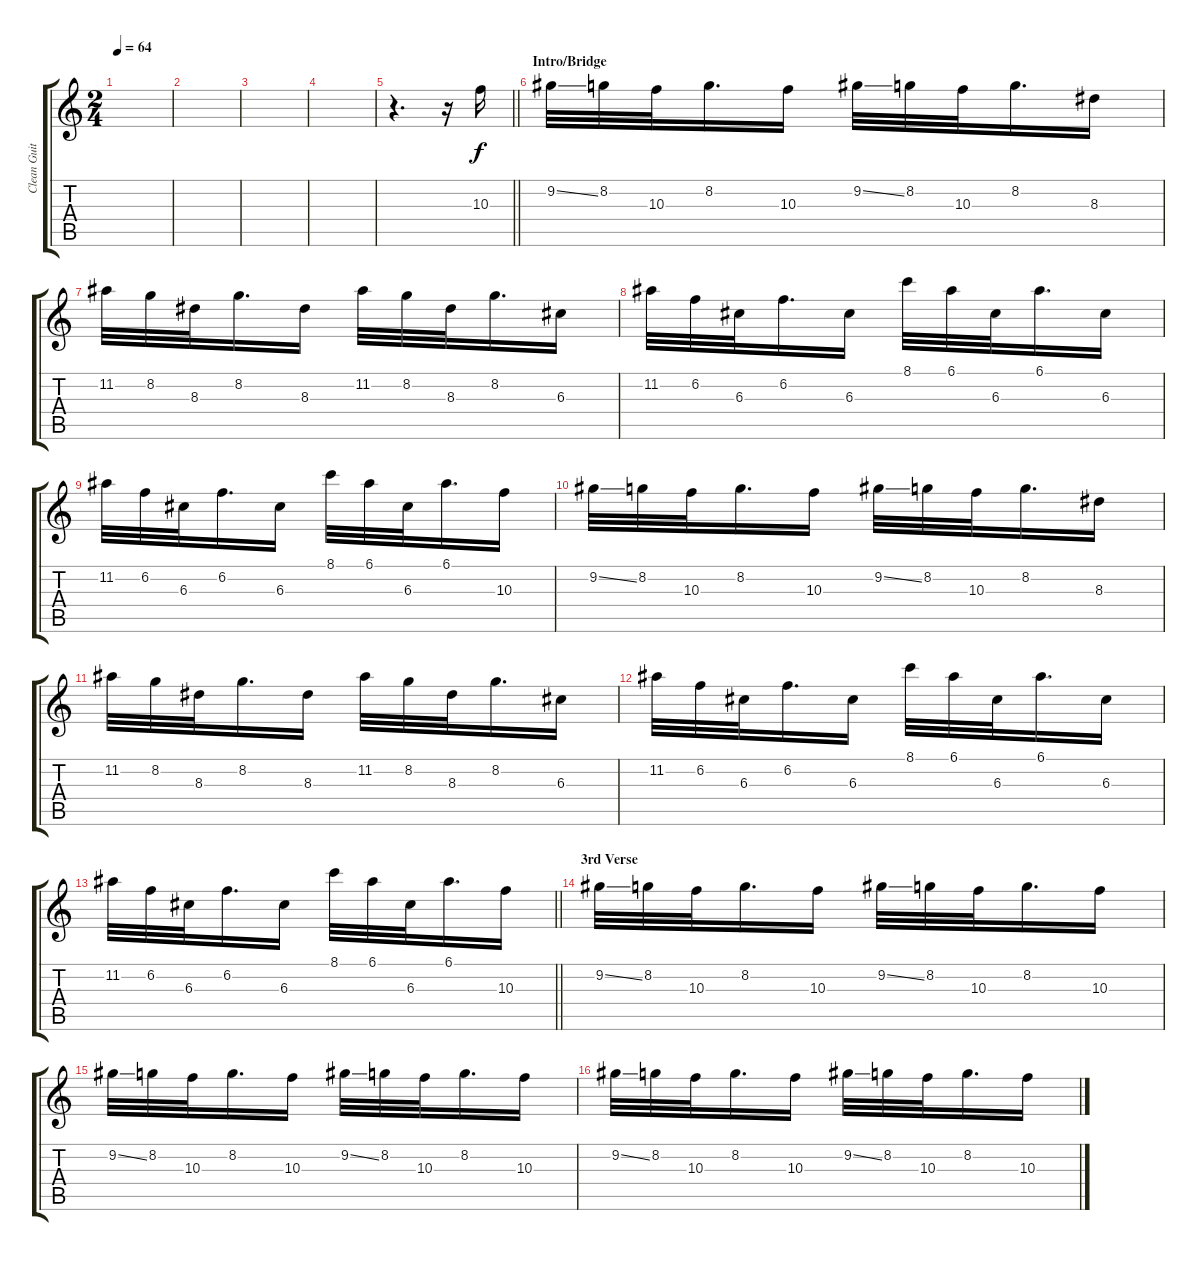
\track ("Clean Guitar" "Clean Guit") {instrument electricguitarjazz}
\staff {score tabs}
\tuning (E4 B3 G3 D3 A2 E2) {hide}
\ts (2 4)
\tempo 64
\clef g2
\ks c
|
|
|
|
\barLineRight lightlight
r.4{d} r.16 10.3.16 |
\section ("" "Intro/Bridge")
9.2{ss}.32 8.2.32 10.3.32 8.2.16{d} 10.3.16 9.2{ss}.32 8.2.32 10.3.32 8.2.16{d} 8.3.16 |
11.2.32 8.2.32 8.3.32 8.2.16{d} 8.3.16 11.2.32 8.2.32 8.3.32 8.2.16{d} 6.3.16 |
11.2.32 6.2.32 6.3.32 6.2.16{d} 6.3.16 8.1.32 6.1.32 6.3.32 6.1.16{d} 6.3.16 |
11.2.32 6.2.32 6.3.32 6.2.16{d} 6.3.16 8.1.32 6.1.32 6.3.32 6.1.16{d} 10.3.16 |
9.2{ss}.32 8.2.32 10.3.32 8.2.16{d} 10.3.16 9.2{ss}.32 8.2.32 10.3.32 8.2.16{d} 8.3.16 |
11.2.32 8.2.32 8.3.32 8.2.16{d} 8.3.16 11.2.32 8.2.32 8.3.32 8.2.16{d} 6.3.16 |
11.2.32 6.2.32 6.3.32 6.2.16{d} 6.3.16 8.1.32 6.1.32 6.3.32 6.1.16{d} 6.3.16 |
\barLineRight lightlight
11.2.32 6.2.32 6.3.32 6.2.16{d} 6.3.16 8.1.32 6.1.32 6.3.32 6.1.16{d} 10.3.16 |
\section ("" "3rd Verse")
9.2{ss}.32 8.2.32 10.3.32 8.2.16{d} 10.3.16 9.2{ss}.32 8.2.32 10.3.32 8.2.16{d} 10.3.16 |
9.2{ss}.32 8.2.32 10.3.32 8.2.16{d} 10.3.16 9.2{ss}.32 8.2.32 10.3.32 8.2.16{d} 10.3.16 |
9.2{ss}.32 8.2.32 10.3.32 8.2.16{d} 10.3.16 9.2{ss}.32 8.2.32 10.3.32 8.2.16{d} 10.3.16
